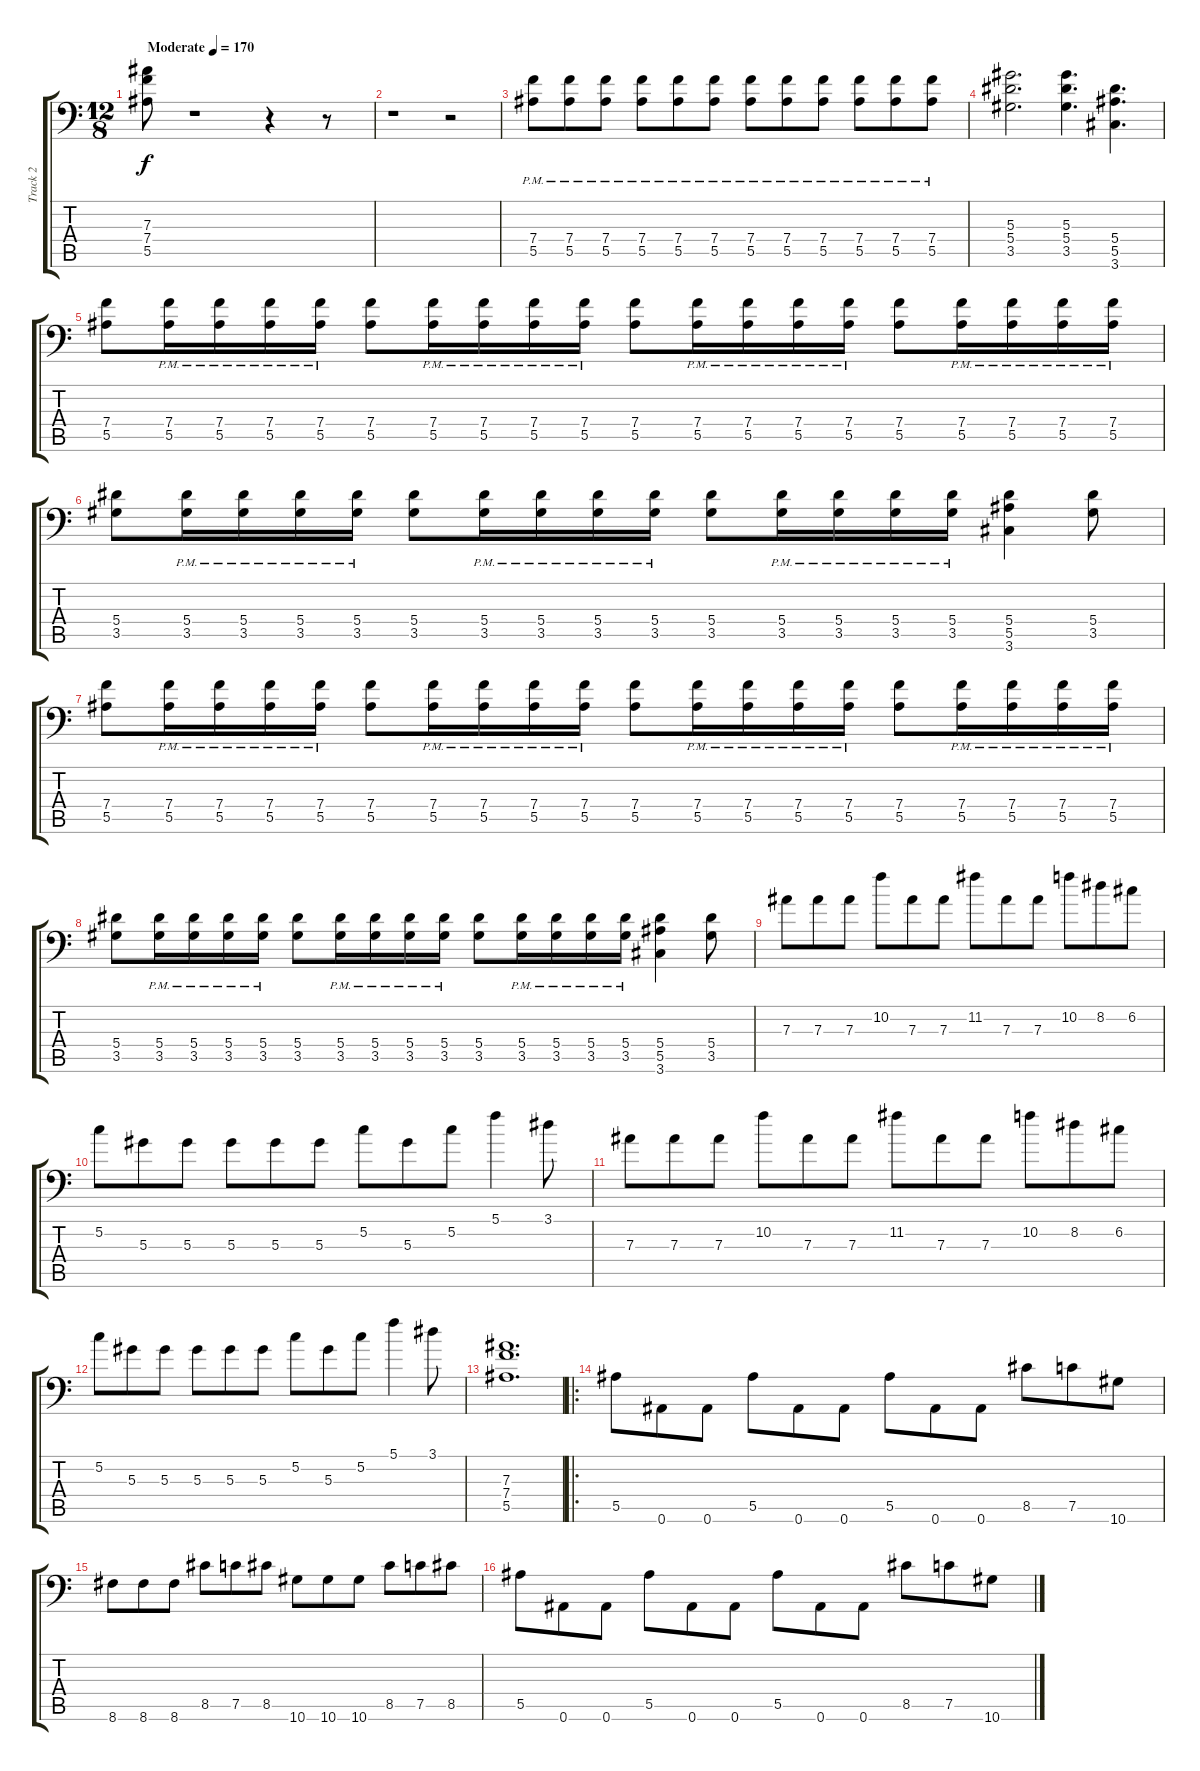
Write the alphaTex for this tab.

\track ("Track 2" "Track 2") {instrument distortionguitar}
\staff {score tabs}
\tuning (C4 G3 Eb3 Bb2 F2 Bb1) {hide}
\ts (12 8)
\tempo (170 "Moderate")
\clef f4
\ks c
(7.3 7.4 5.5).8{dy f instrument distortionguitar} r.1 r.4 r.8 |
r.1 r.2 |
(7.4{pm} 5.5{pm}).8 (7.4{pm} 5.5{pm}).8 (7.4{pm} 5.5{pm}).8 (7.4{pm} 5.5{pm}).8 (7.4{pm} 5.5{pm}).8 (7.4{pm} 5.5{pm}).8 (7.4{pm} 5.5{pm}).8 (7.4{pm} 5.5{pm}).8 (7.4{pm} 5.5{pm}).8 (7.4{pm} 5.5{pm}).8 (7.4{pm} 5.5{pm}).8 (7.4{pm} 5.5{pm}).8 |
(5.3 5.4 3.5).2{d} (5.3 5.4 3.5).4{d} (5.4 5.5 3.6).4{d} |
(7.4 5.5).8 (7.4{pm} 5.5{pm}).16 (7.4{pm} 5.5{pm}).16 (7.4{pm} 5.5{pm}).16 (7.4{pm} 5.5{pm}).16 (7.4 5.5).8 (7.4{pm} 5.5{pm}).16 (7.4{pm} 5.5{pm}).16 (7.4{pm} 5.5{pm}).16 (7.4{pm} 5.5{pm}).16 (7.4 5.5).8 (7.4{pm} 5.5{pm}).16 (7.4{pm} 5.5{pm}).16 (7.4{pm} 5.5{pm}).16 (7.4{pm} 5.5{pm}).16 (7.4 5.5).8 (7.4{pm} 5.5{pm}).16 (7.4{pm} 5.5{pm}).16 (7.4{pm} 5.5{pm}).16 (7.4{pm} 5.5{pm}).16 |
(5.4 3.5).8 (5.4{pm} 3.5{pm}).16 (5.4{pm} 3.5{pm}).16 (5.4{pm} 3.5{pm}).16 (5.4{pm} 3.5{pm}).16 (5.4 3.5).8 (5.4{pm} 3.5{pm}).16 (5.4{pm} 3.5{pm}).16 (5.4{pm} 3.5{pm}).16 (5.4{pm} 3.5{pm}).16 (5.4 3.5).8 (5.4{pm} 3.5{pm}).16 (5.4{pm} 3.5{pm}).16 (5.4{pm} 3.5{pm}).16 (5.4{pm} 3.5{pm}).16 (5.4 5.5 3.6).4 (5.4 3.5).8 |
(7.4 5.5).8 (7.4{pm} 5.5{pm}).16 (7.4{pm} 5.5{pm}).16 (7.4{pm} 5.5{pm}).16 (7.4{pm} 5.5{pm}).16 (7.4 5.5).8 (7.4{pm} 5.5{pm}).16 (7.4{pm} 5.5{pm}).16 (7.4{pm} 5.5{pm}).16 (7.4{pm} 5.5{pm}).16 (7.4 5.5).8 (7.4{pm} 5.5{pm}).16 (7.4{pm} 5.5{pm}).16 (7.4{pm} 5.5{pm}).16 (7.4{pm} 5.5{pm}).16 (7.4 5.5).8 (7.4{pm} 5.5{pm}).16 (7.4{pm} 5.5{pm}).16 (7.4{pm} 5.5{pm}).16 (7.4{pm} 5.5{pm}).16 |
(5.4 3.5).8 (5.4{pm} 3.5{pm}).16 (5.4{pm} 3.5{pm}).16 (5.4{pm} 3.5{pm}).16 (5.4{pm} 3.5{pm}).16 (5.4 3.5).8 (5.4{pm} 3.5{pm}).16 (5.4{pm} 3.5{pm}).16 (5.4{pm} 3.5{pm}).16 (5.4{pm} 3.5{pm}).16 (5.4 3.5).8 (5.4{pm} 3.5{pm}).16 (5.4{pm} 3.5{pm}).16 (5.4{pm} 3.5{pm}).16 (5.4{pm} 3.5{pm}).16 (5.4 5.5 3.6).4 (5.4 3.5).8 |
7.3.8{volume 16} 7.3.8 7.3.8 10.2.8 7.3.8 7.3.8 11.2.8 7.3.8 7.3.8 10.2.8 8.2.8 6.2.8 |
5.2.8 5.3.8 5.3.8 5.3.8 5.3.8 5.3.8 5.2.8 5.3.8 5.2.8 5.1.4 3.1.8 |
7.3.8 7.3.8 7.3.8 10.2.8 7.3.8 7.3.8 11.2.8 7.3.8 7.3.8 10.2.8 8.2.8 6.2.8 |
5.2.8 5.3.8 5.3.8 5.3.8 5.3.8 5.3.8 5.2.8 5.3.8 5.2.8 5.1.4 3.1.8 |
(7.3 7.4 5.5).1{d} |
\ro
5.5.8 0.6.8 0.6.8 5.5.8 0.6.8 0.6.8 5.5.8 0.6.8 0.6.8 8.5.8 7.5.8 10.6.8 |
8.6.8 8.6.8 8.6.8 8.5.8 7.5.8 8.5.8 10.6.8 10.6.8 10.6.8 8.5.8 7.5.8 8.5.8 |
5.5.8 0.6.8 0.6.8 5.5.8 0.6.8 0.6.8 5.5.8 0.6.8 0.6.8 8.5.8 7.5.8 10.6.8
